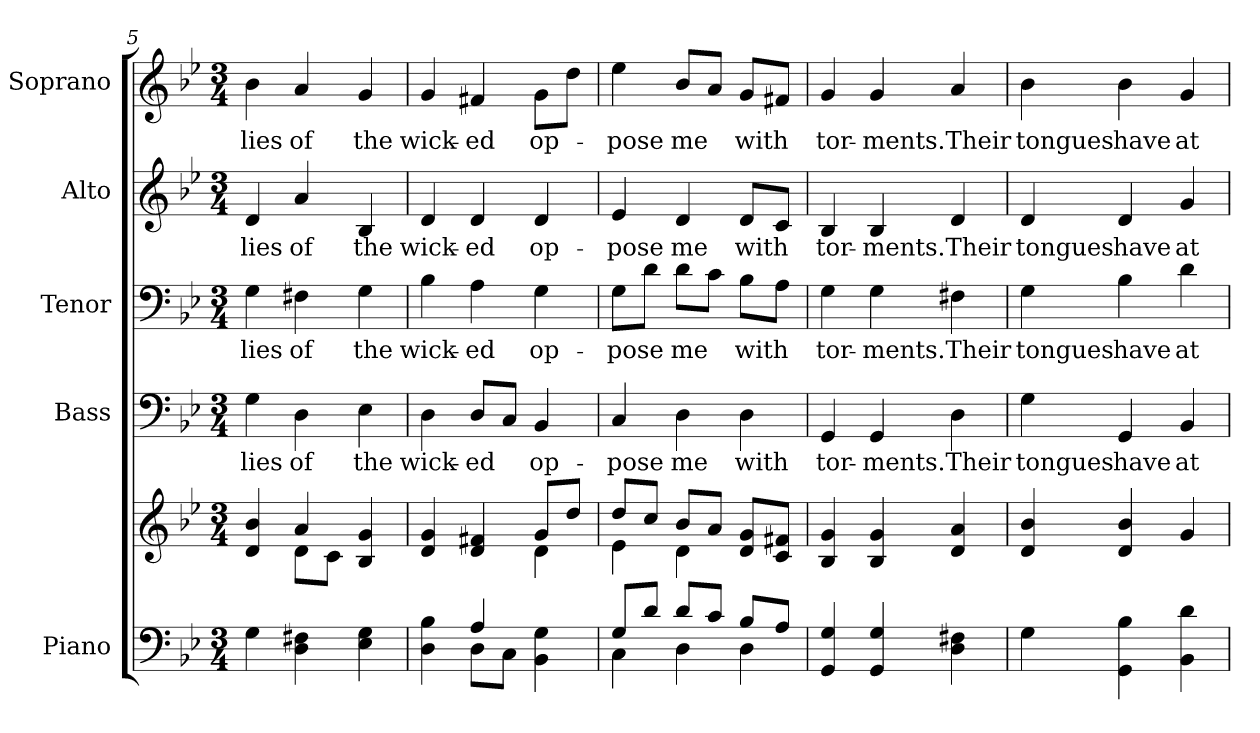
**kern	**kern	**kern	**text	**kern	**text	**kern	**text	**kern	**text
*part5	*part5	*part4	*part4	*part3	*part3	*part2	*part2	*part1	*part1
*staff6	*staff5	*staff4	*staff4	*staff3	*staff3	*staff2	*staff2	*staff1	*staff1
*I"Piano	*	*I"Bass	*	*I"Tenor	*	*I"Alto	*	*I"Soprano	*
*I'Pno.	*	*I'B.	*	*I'T.	*	*I'A.	*	*I'S.	*
!!LO:PB:g=z
*clefF4	*clefG2	*clefF4	*	*clefF4	*	*clefG2	*	*clefG2	*
*k[b-e-]	*k[b-e-]	*k[b-e-]	*	*k[b-e-]	*	*k[b-e-]	*	*k[b-e-]	*
*B-:	*B-:	*B-:	*	*B-:	*	*B-:	*	*B-:	*
*M3/4	*M3/4	*M3/4	*	*M3/4	*	*M3/4	*	*M3/4	*
=5	=5	=5	=5	=5	=5	=5	=5	=5	=5
*	*^	*	*	*	*	*	*	*	*
!	!	!	!	!LO:LY:b:color=#000000	!	!	!	!	!	!
!	!	!	!	!	!	!LO:LY:b:color=#000000	!	!	!	!
!	!	!	!	!	!	!	!	!LO:LY:b:color=#000000	!	!
!	!	!	!	!	!	!	!	!	!	!LO:LY:b:color=#000000
4Gi\	4di/ 4b-i	4ryy	4Gi\	lies	4Gi\	lies	4di/	lies	4b-i\	lies
!	!	!	!	!LO:LY:b:color=#000000	!	!	!	!	!	!
!	!	!	!	!	!	!LO:LY:b:color=#000000	!	!	!	!
!	!	!	!	!	!	!	!	!LO:LY:b:color=#000000	!	!
!	!	!	!	!	!	!	!	!	!	!LO:LY:b:color=#000000
4Di\ 4F#Xi	4ai/	8di\L	4Di\	of	4F#Xi\	of	4ai/	of	4ai/	of
.	.	8ci\J	.	.	.	.	.	.	.	.
!	!	!	!	!LO:LY:b:color=#000000	!	!	!	!	!	!
!	!	!	!	!	!	!LO:LY:b:color=#000000	!	!	!	!
!	!	!	!	!	!	!	!	!LO:LY:b:color=#000000	!	!
!	!	!	!	!	!	!	!	!	!	!LO:LY:b:color=#000000
4E-i\ 4Gi	4B-i/ 4gi	4ryy	4E-i\	the	4Gi\	the	4B-i/	the	4gi/	the
=6	=6	=6	=6	=6	=6	=6	=6	=6	=6	=6
*^	*	*	*	*	*	*	*	*	*	*
!	!	!	!	!	!LO:LY:b:color=#000000	!	!	!	!	!	!
!	!	!	!	!	!	!	!LO:LY:b:color=#000000	!	!	!	!
!	!	!	!	!	!	!	!	!	!LO:LY:b:color=#000000	!	!
!	!	!	!	!	!	!	!	!	!	!	!LO:LY:b:color=#000000
4Di\ 4B-i	4ryy	4di/ 4gi	2ryy	4Di\	wick-	4B-i\	wick-	4di/	wick-	4gi/	wick-
!	!	!	!	!	!LO:LY:b:color=#000000	!	!	!	!	!	!
!	!	!	!	!	!	!	!LO:LY:b:color=#000000	!	!	!	!
!	!	!	!	!	!	!	!	!	!LO:LY:b:color=#000000	!	!
!	!	!	!	!	!	!	!	!	!	!	!LO:LY:b:color=#000000
4Ai/	8Di\L	4di/ 4f#Xi	.	8Di/L	-ed	4Ai\	-ed	4di/	-ed	4f#Xi/	-ed
.	8Ci\J	.	.	8Ci/J	.	.	.	.	.	.	.
!	!	!	!	!	!LO:LY:b:color=#000000	!	!	!	!	!	!
!	!	!	!	!	!	!	!LO:LY:b:color=#000000	!	!	!	!
!	!	!	!	!	!	!	!	!	!LO:LY:b:color=#000000	!	!
!	!	!	!	!	!	!	!	!	!	!	!LO:LY:b:color=#000000
4BB-i\ 4Gi	4ryy	8gi/L	4di\	4BB-i/	op-	4Gi\	op-	4di/	op-	8gi\L	op-
.	.	8ddi/J	.	.	.	.	.	.	.	8ddi\J	.
=7	=7	=7	=7	=7	=7	=7	=7	=7	=7	=7	=7
!	!	!	!	!	!LO:LY:b:color=#000000	!	!	!	!	!	!
!	!	!	!	!	!	!	!LO:LY:b:color=#000000	!	!	!	!
!	!	!	!	!	!	!	!	!	!LO:LY:b:color=#000000	!	!
!	!	!	!	!	!	!	!	!	!	!	!LO:LY:b:color=#000000
8Gi/L	4Ci\	8ddi/L	4e-i\	4Ci/	-pose	8Gi\L	-pose	4e-i/	-pose	4ee-i\	-pose
8di/J	.	8cci/J	.	.	.	8di\J	.	.	.	.	.
!	!	!	!	!	!LO:LY:b:color=#000000	!	!	!	!	!	!
!	!	!	!	!	!	!	!LO:LY:b:color=#000000	!	!	!	!
!	!	!	!	!	!	!	!	!	!LO:LY:b:color=#000000	!	!
!	!	!	!	!	!	!	!	!	!	!	!LO:LY:b:color=#000000
8di/L	4Di\	8b-i/L	4di\	4Di\	me	8di\L	me	4di/	me	8b-i/L	me
8ci/J	.	8ai/J	.	.	.	8ci\J	.	.	.	8ai/J	.
!	!	!	!	!	!LO:LY:b:color=#000000	!	!	!	!	!	!
!	!	!	!	!	!	!	!LO:LY:b:color=#000000	!	!	!	!
!	!	!	!	!	!	!	!	!	!LO:LY:b:color=#000000	!	!
!	!	!	!	!	!	!	!	!	!	!	!LO:LY:b:color=#000000
8B-i/L	4Di\	8di/ 8giL	4ryy	4Di\	with	8B-i\L	with	8di/L	with	8gi/L	with
8Ai/J	.	8ci/ 8f#XiJ	.	.	.	8Ai\J	.	8ci/J	.	8f#Xi/J	.
*v	*v	*	*	*	*	*	*	*	*	*	*
*	*v	*v	*	*	*	*	*	*	*	*
=8	=8	=8	=8	=8	=8	=8	=8	=8	=8
!	!	!	!LO:LY:b:color=#000000	!	!	!	!	!	!
!	!	!	!	!	!LO:LY:b:color=#000000	!	!	!	!
!	!	!	!	!	!	!	!LO:LY:b:color=#000000	!	!
!	!	!	!	!	!	!	!	!	!LO:LY:b:color=#000000
4GGi/ 4Gi	4B-i/ 4gi	4GGi/	tor-	4Gi\	tor-	4B-i/	tor-	4gi/	tor-
!	!	!	!LO:LY:b:color=#000000	!	!	!	!	!	!
!	!	!	!	!	!LO:LY:b:color=#000000	!	!	!	!
!	!	!	!	!	!	!	!LO:LY:b:color=#000000	!	!
!	!	!	!	!	!	!	!	!	!LO:LY:b:color=#000000
4GGi/ 4Gi	4B-i/ 4gi	4GGi/	-ments.	4Gi\	-ments.	4B-i/	-ments.	4gi/	-ments.
!	!	!	!LO:LY:b:color=#000000	!	!	!	!	!	!
!	!	!	!	!	!LO:LY:b:color=#000000	!	!	!	!
!	!	!	!	!	!	!	!LO:LY:b:color=#000000	!	!
!	!	!	!	!	!	!	!	!	!LO:LY:b:color=#000000
4Di\ 4F#Xi	4di/ 4ai	4Di\	Their	4F#Xi\	Their	4di/	Their	4ai/	Their
!!LO:PB:g=z
=9	=9	=9	=9	=9	=9	=9	=9	=9	=9
!	!	!	!LO:LY:b:color=#000000	!	!	!	!	!	!
!	!	!	!	!	!LO:LY:b:color=#000000	!	!	!	!
!	!	!	!	!	!	!	!LO:LY:b:color=#000000	!	!
!	!	!	!	!	!	!	!	!	!LO:LY:b:color=#000000
4Gi\	4di/ 4b-i	4Gi\	tongues	4Gi\	tongues	4di/	tongues	4b-i\	tongues
!	!	!	!LO:LY:b:color=#000000	!	!	!	!	!	!
!	!	!	!	!	!LO:LY:b:color=#000000	!	!	!	!
!	!	!	!	!	!	!	!LO:LY:b:color=#000000	!	!
!	!	!	!	!	!	!	!	!	!LO:LY:b:color=#000000
4GGi\ 4B-i	4di/ 4b-i	4GGi/	have	4B-i\	have	4di/	have	4b-i\	have
!	!	!	!LO:LY:b:color=#000000	!	!	!	!	!	!
!	!	!	!	!	!LO:LY:b:color=#000000	!	!	!	!
!	!	!	!	!	!	!	!LO:LY:b:color=#000000	!	!
!	!	!	!	!	!	!	!	!	!LO:LY:b:color=#000000
4BB-i\ 4di	4gi/	4BB-i/	at-	4di\	at-	4gi/	at-	4gi/	at-
=	=	=	=	=	=	=	=	=	=
*-	*-	*-	*-	*-	*-	*-	*-	*-	*-
